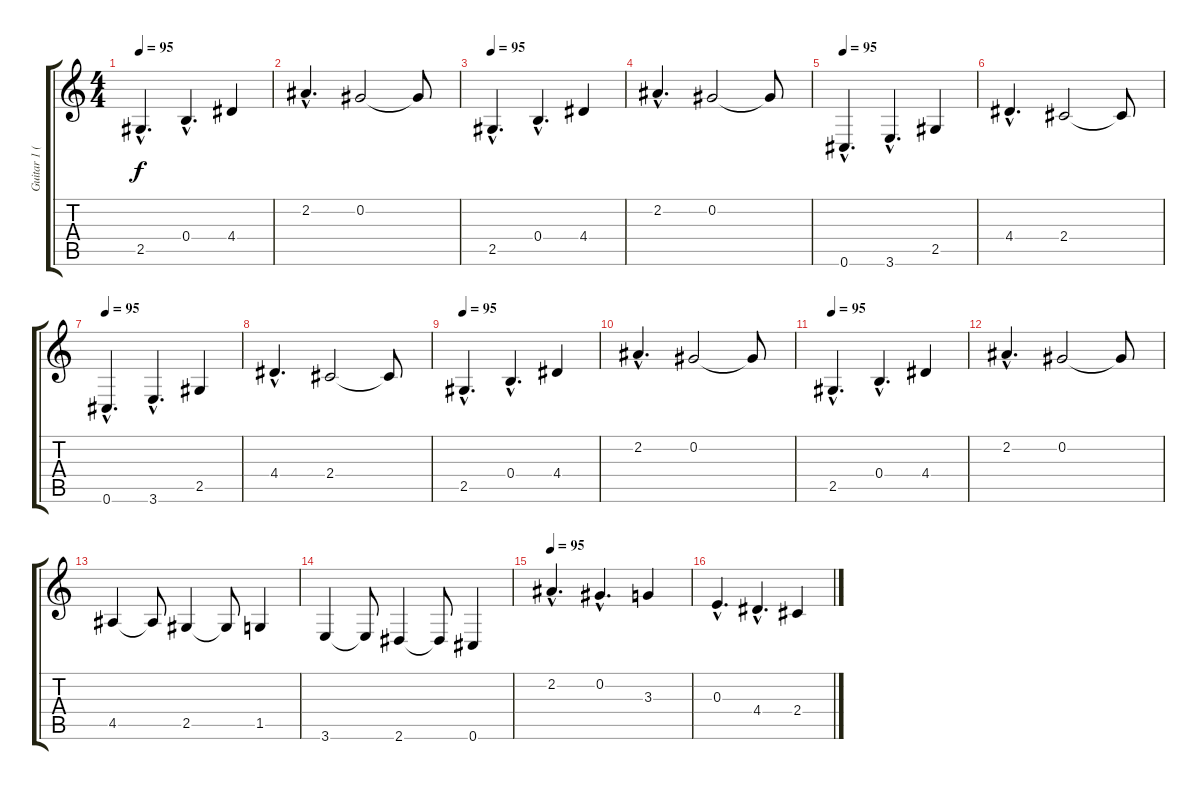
\track ("Guitar 1 (Christofer Johnsson)" "Guitar 1 (") {instrument distortionguitar}
\staff {score tabs}
\tuning (Db4 Ab3 E3 B2 Gb2 Db2) {hide}
\ts (4 4)
\tempo 95
\clef g2
\ks c
2.5{hac}.4{d dy f} 0.4{hac}.4{d} 4.4.4 |
2.2{hac}.4{d} 0.2.2 0.2{t}.8 |
\tempo 95
2.5{hac}.4{d} 0.4{hac}.4{d} 4.4.4 |
2.2{hac}.4{d} 0.2.2 0.2{t}.8 |
\tempo 95
0.6{hac}.4{d} 3.6{hac}.4{d} 2.5.4 |
4.4{hac}.4{d} 2.4.2 2.4{t}.8 |
\tempo 95
0.6{hac}.4{d} 3.6{hac}.4{d} 2.5.4 |
4.4{hac}.4{d} 2.4.2 2.4{t}.8 |
\tempo 95
2.5{hac}.4{d} 0.4{hac}.4{d} 4.4.4 |
2.2{hac}.4{d} 0.2.2 0.2{t}.8 |
\tempo 95
2.5{hac}.4{d} 0.4{hac}.4{d} 4.4.4 |
2.2{hac}.4{d} 0.2.2 0.2{t}.8 |
4.5.4 4.5{t}.8 2.5.4 2.5{t}.8 1.5.4 |
3.6.4 3.6{t}.8 2.6.4 2.6{t}.8 0.6.4 |
\tempo 95
2.2{hac}.4{d} 0.2{hac}.4{d} 3.3.4 |
0.3{hac}.4{d} 4.4{hac}.4{d} 2.4.4
